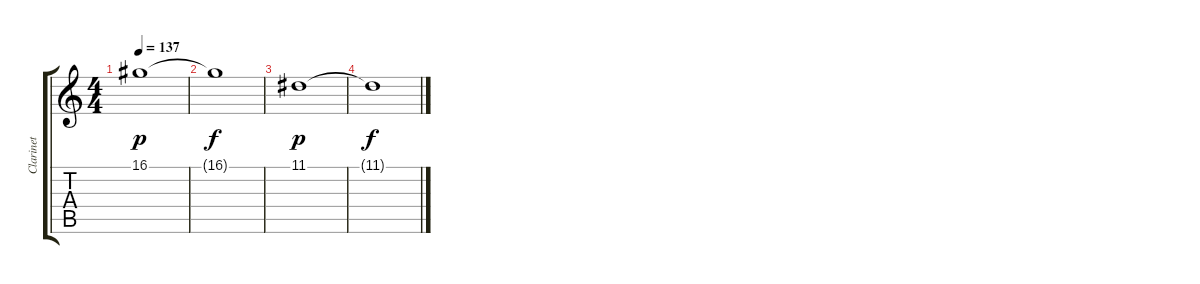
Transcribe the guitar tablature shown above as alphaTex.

\track ("Clarinet" "Clarinet") {instrument clarinet}
\staff {score tabs}
\tuning (E4 B3 G3 D3 A2 E2) {hide}
\ts (4 4)
\tempo 137
\clef g2
\ks c
16.1.1{dy p} |
16.1{t}.1{dy f} |
11.1.1{dy p} |
11.1{t}.1{dy f}
